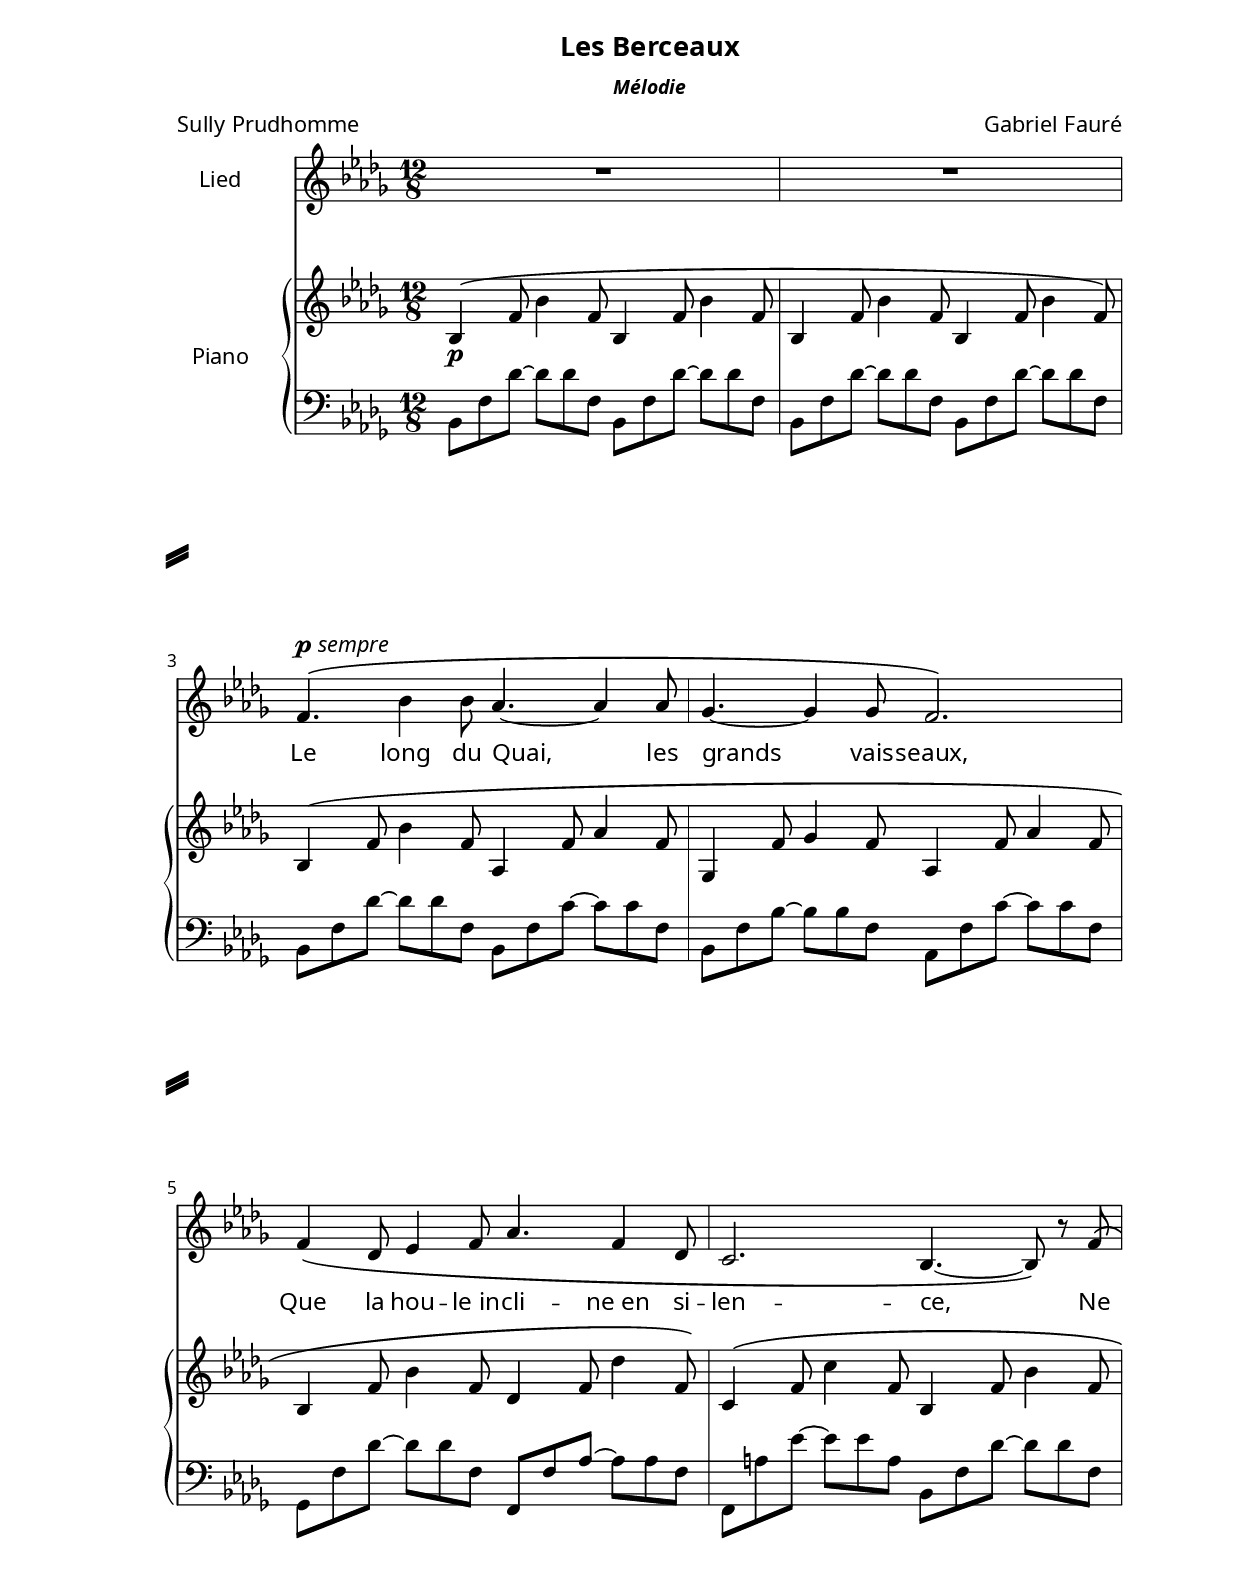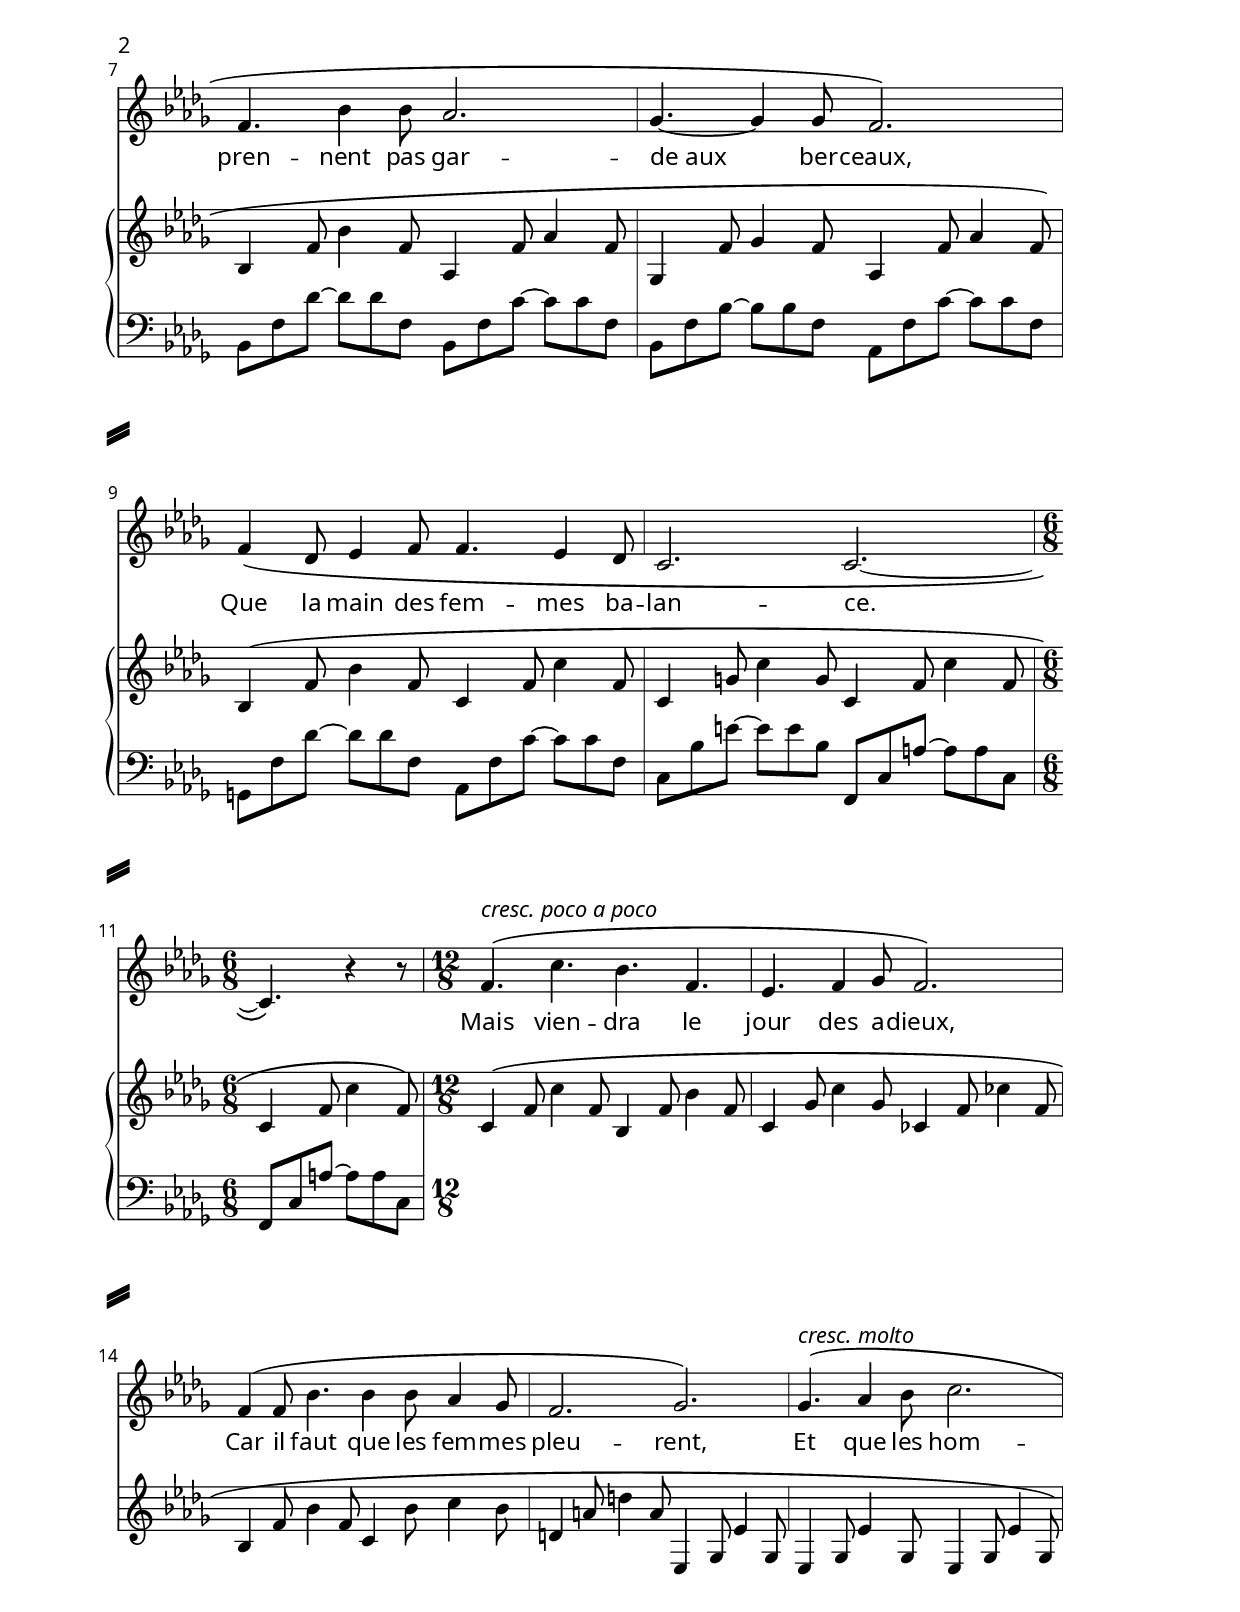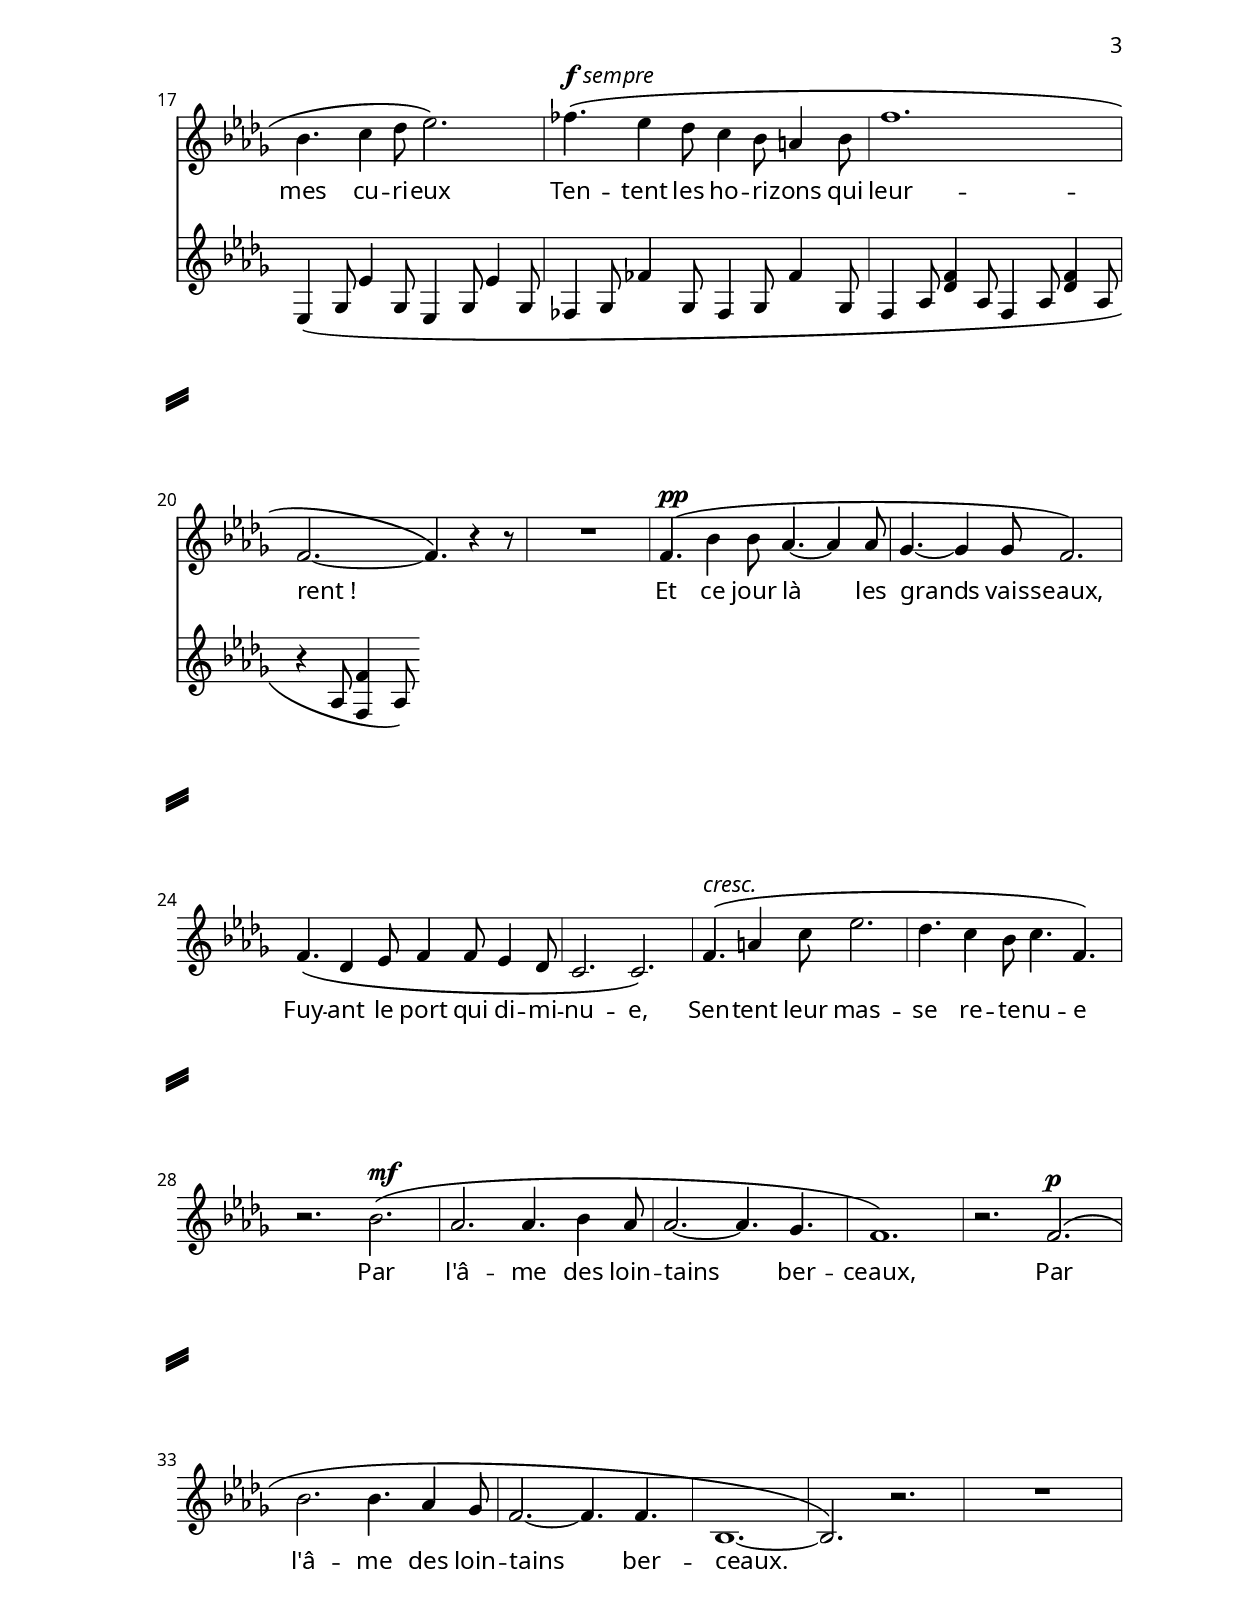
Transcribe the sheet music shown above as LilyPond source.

% ---------------- Generated using MiXuP ----------------
\version "2.12.3"

#(define-markup-command (pencil layout props text) (markup?)
  "Print the string argument pencil-like."
  (interpret-markup layout
   (cons '((font-name . "Hilde") (font-shape . upright)
           (font-series . medium)) props)
   (make-with-color-markup (x11-color 'grey40) text)))

\layout {
  \context {
    \ChoirStaff
    \name "SemiChoirStaff"
    \consists "Span_bar_engraver"
    \override SpanBar #'stencil =
    #(lambda (grob)
      (if (string=? (ly:grob-property grob 'glyph-name) "|")
       (set! (ly:grob-property grob 'glyph-name) ""))
      (ly:span-bar::print grob))
  }
  \context {
    \Score
    \accepts "SemiChoirStaff"
    \override VerticalAxisGroup #'line-break-system-details = #'((minimum-Y-extent . (-30 . 10)))
  }
}

#(set-global-staff-size 21)
#(set-default-paper-size "a4")
#(ly:set-option 'point-and-click #f)

\layout {
  \context {
    \Score
    \override StaffSymbol #'ledger-line-thickness = #'(1.0 . 0)
    \override BarLine #'hair-thickness = #0.8
    \override BarLine #'thick-thickness = #2.0
  }
  \context {
    \Lyrics
    \name AltLyrics
    \alias Lyrics
    \override StanzaNumber #'font-series = #'medium
    \override LyricText #'font-shape = #'italic
    \override LyricText #'color = #(x11-color 'grey20)
  }
  \context {
    \StaffGroup
    \accepts AltLyrics
  }
}

\header {
mixuppartitur = "berceaux"
title = \markup{\sans\huge\center-column{{\line{"Les Berceaux"}
}}}
subtitle = \markup{\override #'(box-padding . 1.0) \override #'(baseline-skip . 2)
\small{\italic\center-column{\line{"Mélodie"}
}}}
poet = \markup{"Sully" \sans "Prudhomme"}
composer = \markup{"Gabriel" \sans "Fauré"}
}

\book {
\paper {
  ragged-last-bottom = ##f
  after-title-space = 20\mm
  top-margin = 15\mm
  bottom-margin = 20\mm
  line-width = 160\mm
  head-separation = 20\mm
  foot-separation = 20\mm
  system-separator-markup = \slashSeparator
  page-spacing-weight = 10
  indent = 20\mm
  two-sided = ##t
  inner-margin = 30\mm
  outer-margin = 20\mm

  #(define fonts
    (make-pango-font-tree
     "Linux Libertine"
     "Linux Libertine C"
     "Inconsolata"
     0.95
   ))
}

\score {
<<
\new Staff = "lied1" <<
\set Staff.instrumentName = "Lied"
\set Staff.shortInstrumentName = ""
\new Voice = "lied1voice" {
\relative c' {
 \clef "G"
 \key des \major
 \override Staff.TimeSignature #'style = #'() \time 12/8
 R1. | R1. | f4.\(^\markup{\dynamic p \italic "sempre"} bes4 bes8 aes4.~ aes4 aes8 | ges4.~ ges4 ges8 f2.\)
 | f4\( des8 ees4 f8 aes4. f4 des8 | c2. bes4.~ bes8\)
 r8 f'8\( | f4. bes4 bes8 aes2. | ges4.~ ges4 ges8 f2.\)
 | f4\( des8 ees4 f8 f4. ees4 des8 | c2. c2.~ | \override Staff.TimeSignature #'style = #'() \time 6/8
 c4.\)
 r4 r8 | \override Staff.TimeSignature #'style = #'() \time 12/8
 f4.\(^\markup{\italic "cresc. poco a poco"} c'4. bes4. f4. | ees4. f4 ges8 f2.\)
 | f4\( f8 bes4. bes4 bes8 aes4 ges8 | f2. ges2.\)
 | ges4.\(^\markup{\italic "cresc. molto"} aes4 bes8 c2. | bes4. c4 des8 ees2.\)
 | fes4.\(^\markup{\dynamic f \italic "sempre"} ees4 des8 c4 bes8 a4 bes8 | f'1. | f,2.~ f4.\)
 r4 r8 | R1. | f4.\(^\markup{\dynamic pp} bes4 bes8 aes4.~ aes4 aes8 | ges4.~ ges4 ges8 f2.\)
 | f4.\( des4 ees8 f4 f8 ees4 des8 | c2. c2.\)
 | f4.\(^\markup{\italic "cresc."} a4 c8 ees2. | des4. c4 bes8 c4. f,4.\)
 | r2. bes2.^\markup{\dynamic mf}\( | aes2. aes4. bes4 aes8 | aes2.~ aes4. ges4. | f1.\)
 | r2. f2.^\markup{\dynamic p}\( | bes2. bes4. aes4 ges8 | f2.~ f4. f4. | bes,1.~ | bes2.\)
 r2. | R1. |
}
}
\new Lyrics = "lied1x1" \lyricsto "lied1voice" {
\lyricmode {
 "Le" "long" "du" "Quai," "les" "grands" "vais" -- "seaux," "Que" "la" "hou" -- "le in" -- "cli" -- "ne en" "si" -- "len" -- "ce," "Ne" "pren" -- "nent" "pas" "gar" -- "de aux" "ber" -- "ceaux," "Que" "la" "main" "des" "fem" -- "mes" "ba" -- "lan" -- "ce." "Mais" "vien" -- "dra" "le" "jour" "des" "a" -- "dieux," "Car" "il" "faut" "que" "les" "fem" -- "mes" "pleu" -- "rent," "Et" "que" "les" "hom" -- "mes" "cu" -- "ri" -- "eux" "Ten" -- "tent" "les" "ho" -- "ri" -- "zons" "qui" "leur" -- "rent !" "Et" "ce" "jour" "là" "les" "grands" "vais" -- "seaux," "Fuy" -- "ant" "le" "port" "qui" "di" -- "mi" -- "nu" -- "e," "Sen" -- "tent" "leur" "mas" -- "se" "re" -- "te" -- "nu" -- "e" "Par" "l'â" -- "me" "des" "loin" -- "tains" "ber" -- "ceaux," "Par" "l'â" -- "me" "des" "loin" -- "tains" "ber" -- "ceaux." "" "" "" "" "" "" "" "" "" "" ""
}
}
>>
\new PianoStaff = "piano" <<
\set PianoStaff.instrumentName = "Piano"
\set PianoStaff.shortInstrumentName = ""
\new Staff = "piano2" <<
\new Voice = "piano2voice" {
\relative c' {
 \clef "G"
 \key des \major
 \override Staff.TimeSignature #'style = #'() \time 12/8
 bes4\(-\markup{\dynamic p} f'8 bes4 f8
 bes,4 f'8 bes4 f8
 | bes,4 f'8 bes4 f8
 bes,4 f'8 bes4 f8\)
 |
 bes,4\( f'8 bes4 f8
 aes,4 f'8 aes4 f8
 | ges,4 f'8 ges4 f8
 aes,4 f'8 aes4 f8
 | bes,4 f'8 bes4 f8
 des4 f8 des'4 f,8\)
 |
 c4\( f8 c'4 f,8
 bes,4 f'8 bes4 f8
 | bes,4 f'8 bes4 f8
 aes,4 f'8 aes4 f8
 | ges,4 f'8 ges4 f8
 aes,4 f'8 aes4 f8\)
 |
 bes,4\( f'8 bes4 f8
 c4 f8 c'4 f,8
 | c4 g'8 c4 g8
 c,4 f8 c'4 f,8
 | \override Staff.TimeSignature #'style = #'() \time 6/8
 c4 f8 c'4 f,8\)
 | \override Staff.TimeSignature #'style = #'() \time 12/8

 c4\( f8 c'4 f,8
 bes,4 f'8 bes4 f8
 | c4 ges'8 c4 ges8
 ces,4 f8 ces'4 f,8
 | bes,4 f'8 bes4 f8
 c4 bes'8 c4 bes8
 | d,4 a'8 d4 a8
 ees,4 ges8 ees'4 ges,8
 | ees4 ges8 ees'4 ges,8
 ees4 ges8 ees'4 ges,8\)
 |
 ees4\( ges8 ees'4 ges,8
 ees4 ges8 ees'4 ges,8
 | fes4 ges8 fes'4 ges,8
 fes4 ges8 fes'4 ges,8
 | f4 aes8 <des f>4 aes8
 f4 aes8 <des f>4 aes8
 | r4 aes8 <f f'>4 aes8\)


}
}
>>
\new Staff = "piano3" <<
\new Voice = "piano3voice" {
\relative c' {
 \clef "F"
 \key des \major
 \override Staff.TimeSignature #'style = #'() \time 12/8
 bes,8 f'8 des'8~
 des8 des8 f,8

 bes,8 f'8 des'8~
 des8 des8 f,8

 | bes,8 f'8 des'8~
 des8 des8 f,8

 bes,8 f'8 des'8~
 des8 des8 f,8

 | bes,8 f'8 des'8~
 des8 des8 f,8

 bes,8 f'8 c'8~
 c8 c8 f,8

 | bes,8 f'8 bes8~
 bes8 bes8 f8

 aes,8 f'8 c'8~
 c8 c8 f,8

 | ges,8 f'8 des'8~
 des8 des8 f,8

 f,8 f'8 aes8~
 aes8 aes8 f8

 | f,8 a'8 ees'8~
 ees8 ees8 a,8

 bes,8 f'8 des'8~
 des8 des8 f,8

 | bes,8 f'8 des'8~
 des8 des8 f,8

 bes,8 f'8 c'8~
 c8 c8 f,8

 | bes,8 f'8 bes8~
 bes8 bes8 f8

 aes,8 f'8 c'8~
 c8 c8 f,8

 | g,8 f'8 des'8~
 des8 des8 f,8

 aes,8 f'8 c'8~
 c8 c8 f,8

 | c8 bes'8 e8~
 e8 e8 bes8

 f,8 c'8 a'8~
 a8 a8 c,8

 | \override Staff.TimeSignature #'style = #'() \time 6/8
 f,8 c'8 a'8~
 a8 a8 c,8

 | \override Staff.TimeSignature #'style = #'() \time 12/8

}
}
>>
>>
>>
}
}
